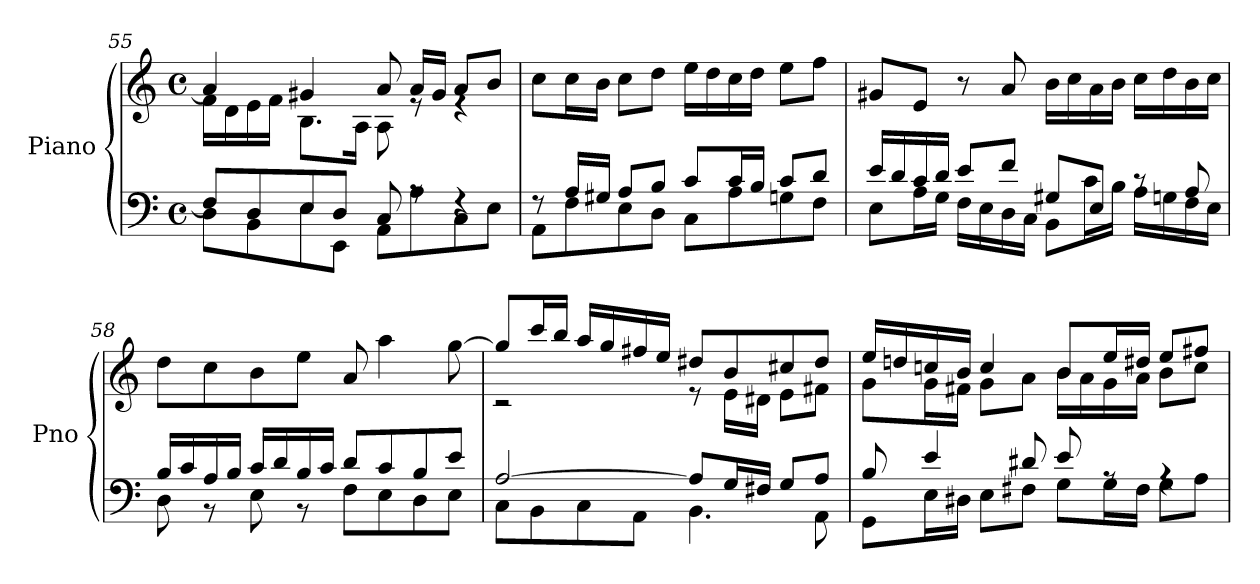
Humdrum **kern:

**kern	**kern
*part1	*part1
*staff2	*staff1
*I"Piano	*
*I'Pno	*
*clefF4	*clefG2
*k[]	*k[]
*M4/4	*M4/4
*met(c)	*met(c)
=55	=55
*^	*^
8F/L]	8D\L	4a/]	16f\LL
.	.	.	16d\
8D/	8BB\	.	16e\
.	.	.	16f\JJ
8E/	8E\	4g#X/	8.B\L
8D/J	8EE\J	.	.
.	.	.	16A\Jk
8C/	8AA\L	8a/	8A\
8rA	8A\	16a/LL	8re
.	.	16g#/JJ	.
4rF	8C\	8a/L	4re
.	8E\J	8b/J	.
*	*	*v	*v
!!LO:LB:g=z
=56	=56	=56
8rF	8AA\L	8cc\L
16A/LL	8F\	16cc\L
16G#X/JJ	.	16b\JJ
8A/L	8E\	8cc\L
8B/J	8D\J	8dd\J
8c/L	8C\L	16ee\LL
.	.	16dd\
16c/L	8A\	16cc\
16B/JJ	.	16dd\JJ
8c/L	8Gn\	8ee\L
8d/J	8F\J	8ff\J
=57	=57	=57
16e/LL	8E\L	8g#X/L
16d/	.	.
16c/	16A\L	8e/J
16d/JJ	16G\JJ	.
8e/L	16F\LL	8r
.	16E\	.
8f/J	16D\	8a/
.	16C\JJ	.
8G#X/L	8BB\L	16b\LL
.	.	16cc\
8E/J	16c\L	16a\
.	16B\JJ	16b\JJ
8rc	16A\LL	16cc\LL
.	16Gn\	16dd\
8A/	16F\	16b\
.	16E\JJ	16cc\JJ
=58	=58	=58
16B/LL	8D\	8dd\L
16c/	.	.
16A/	8r	8cc\
16B/JJ	.	.
16c/LL	8E\	8b\
16d/	.	.
16B/	8r	8ee\J
16c/JJ	.	.
8d/L	8F\L	8a/
8c/	8E\	4aa\
8B/	8D\	.
8e/J	8E\J	[8gg\
!!LO:LB:g=z
=59	=59	=59
*	*	*^
[2A/	8C\L	8gg/L]	2r
.	8BB\	16ccc/L	.
.	.	16bb/JJ	.
.	8C\	16aa/LL	.
.	.	16gg/	.
.	8AA\J	16ff#X/	.
.	.	16ee/JJ	.
8A/L]	4.BB\	8dd#X/L	8re
16G/L	.	8b/	16e\LL
16F#X/JJ	.	.	16d#X\JJ
8G/L	.	8cc#X/	8e\L
8A/J	8AA\	8dd#/J	8f#X\J
=60	=60	=60	=60
8B/	8GG\L	16ee/LL	8g\L
.	.	16ddn/	.
4e/	16E\L	16ccn/	16g\L
.	16D#X\JJ	16b/JJ	16f#X\JJ
.	8E\L	4cc/	8g\L
8d#X/	8F#X\J	.	8a\J
8e/	8G\L	8b/L	16b\LL
.	.	.	16a\
8rA	16G\L	16ee/L	16g\
.	16F#\JJ	16dd#X/JJ	16a\JJ
4rA	8G\L	8ee/L	8b\L
.	8A\J	8ff#X/J	8cc\J
*v	*v	*	*
*	*v	*v
=	=
*-	*-
